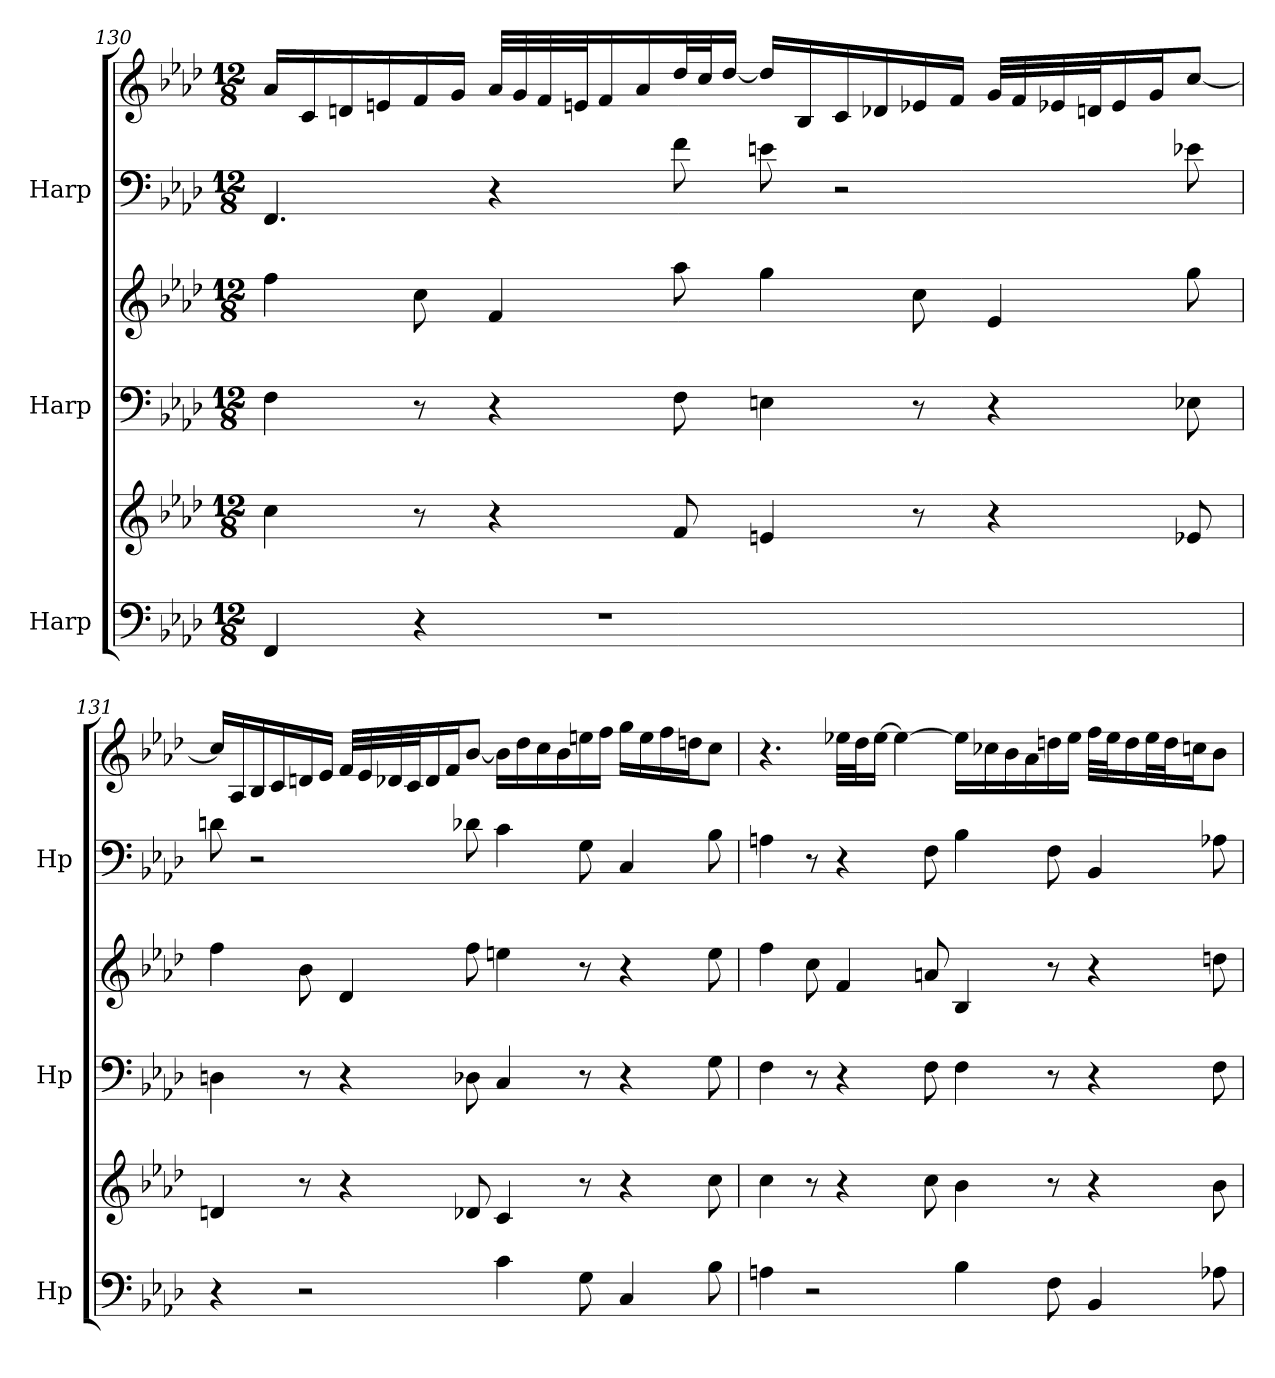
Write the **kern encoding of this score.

**kern	**kern	**kern	**kern	**kern	**kern
*part3	*part3	*part2	*part2	*part1	*part1
*staff6	*staff5	*staff4	*staff3	*staff2	*staff1
*I"Harp	*	*I"Harp	*	*I"Harp	*
*I'Hp	*	*I'Hp	*	*I'Hp	*
!!LO:PB:g=z
*clefF4	*clefG2	*clefF4	*clefG2	*clefF4	*clefG2
*k[b-e-a-d-]	*k[b-e-a-d-]	*k[b-e-a-d-]	*k[b-e-a-d-]	*k[b-e-a-d-]	*k[b-e-a-d-]
*M12/8	*M12/8	*M12/8	*M12/8	*M12/8	*M12/8
=130	=130	=130	=130	=130	=130
4FF/	4cc\	4F\	4ff\	4.FF/	16a-/LL
.	.	.	.	.	16c/
.	.	.	.	.	16dn/
.	.	.	.	.	16en/
4r	8r	8r	8cc\	.	16f/
.	.	.	.	.	16g/JJ
.	4r	4r	4f/	4r	32a-/LLL
.	.	.	.	.	32g/
.	.	.	.	.	32f/
.	.	.	.	.	32en/J
1r	.	.	.	.	16f/
.	.	.	.	.	16a-/
.	8f/	8F\	8aa-\	8f\	32dd-/L
.	.	.	.	.	32cc/J
.	.	.	.	.	[16dd-/JJ
.	4en/	4En\	4gg\	8en\	16dd-/LL]
.	.	.	.	.	16B-/
.	.	.	.	2r	16c/
.	.	.	.	.	16d-X/
.	8r	8r	8cc\	.	16e-X/
.	.	.	.	.	16f/JJ
.	4r	4r	4e-/	.	32g/LLL
.	.	.	.	.	32f/
.	.	.	.	.	32e-X/
.	.	.	.	.	32dn/J
.	.	.	.	.	16e-/
.	.	.	.	.	16g/J
.	8e-X/	8E-X\	8gg\	8e-X\	[8cc/J
!!LO:LB:g=z
=131	=131	=131	=131	=131	=131
4r	4dn/	4Dn\	4ff\	8dn\	16cc/LL]
.	.	.	.	.	16A-/
.	.	.	.	2r	16B-/
.	.	.	.	.	16c/
2r	8r	8r	8b-\	.	16dn/
.	.	.	.	.	16e-/JJ
.	4r	4r	4d-/	.	32f/LLL
.	.	.	.	.	32e-/
.	.	.	.	.	32d-X/
.	.	.	.	.	32c/J
.	.	.	.	.	16d-/
.	.	.	.	.	16f/J
.	8d-X/	8D-X\	8ff\	8d-X\	[8b-/J
4c\	4c/	4C/	4een\	4c\	16b-\LL]
.	.	.	.	.	16dd-\
.	.	.	.	.	16cc\
.	.	.	.	.	16b-\
8G\	8r	8r	8r	8G\	16een\
.	.	.	.	.	16ff\JJ
4C/	4r	4r	4r	4C/	16gg\LL
.	.	.	.	.	16ee\
.	.	.	.	.	16ff\
.	.	.	.	.	16ddn\J
8B-\	8cc\	8G\	8ee\	8B-\	8cc\J
!!LO:PB:g=z
=132	=132	=132	=132	=132	=132
4An\	4cc\	4F\	4ff\	4An\	4.r
2r	8r	8r	8cc\	8r	.
.	4r	4r	4f/	4r	32ee-X\LLL
.	.	.	.	.	32dd-\J
.	.	.	.	.	[16ee-\JJ
.	.	.	.	.	4ee-\_
.	8cc\	8F\	8an/	8F\	.
4B-\	4b-\	4F\	4B-/	4B-\	16ee-\LL]
.	.	.	.	.	16cc-X\
.	.	.	.	.	16b-\
.	.	.	.	.	16a-\
8F\	8r	8r	8r	8F\	16ddn\
.	.	.	.	.	16ee-\JJ
4BB-/	4r	4r	4r	4BB-/	32ff\LLL
.	.	.	.	.	32ee-\J
.	.	.	.	.	16dd\
.	.	.	.	.	32ee-\L
.	.	.	.	.	32dd\J
.	.	.	.	.	16ccn\J
8A-X\	8b-\	8F\	8ddn\	8A-X\	8b-\J
=	=	=	=	=	=
*-	*-	*-	*-	*-	*-
